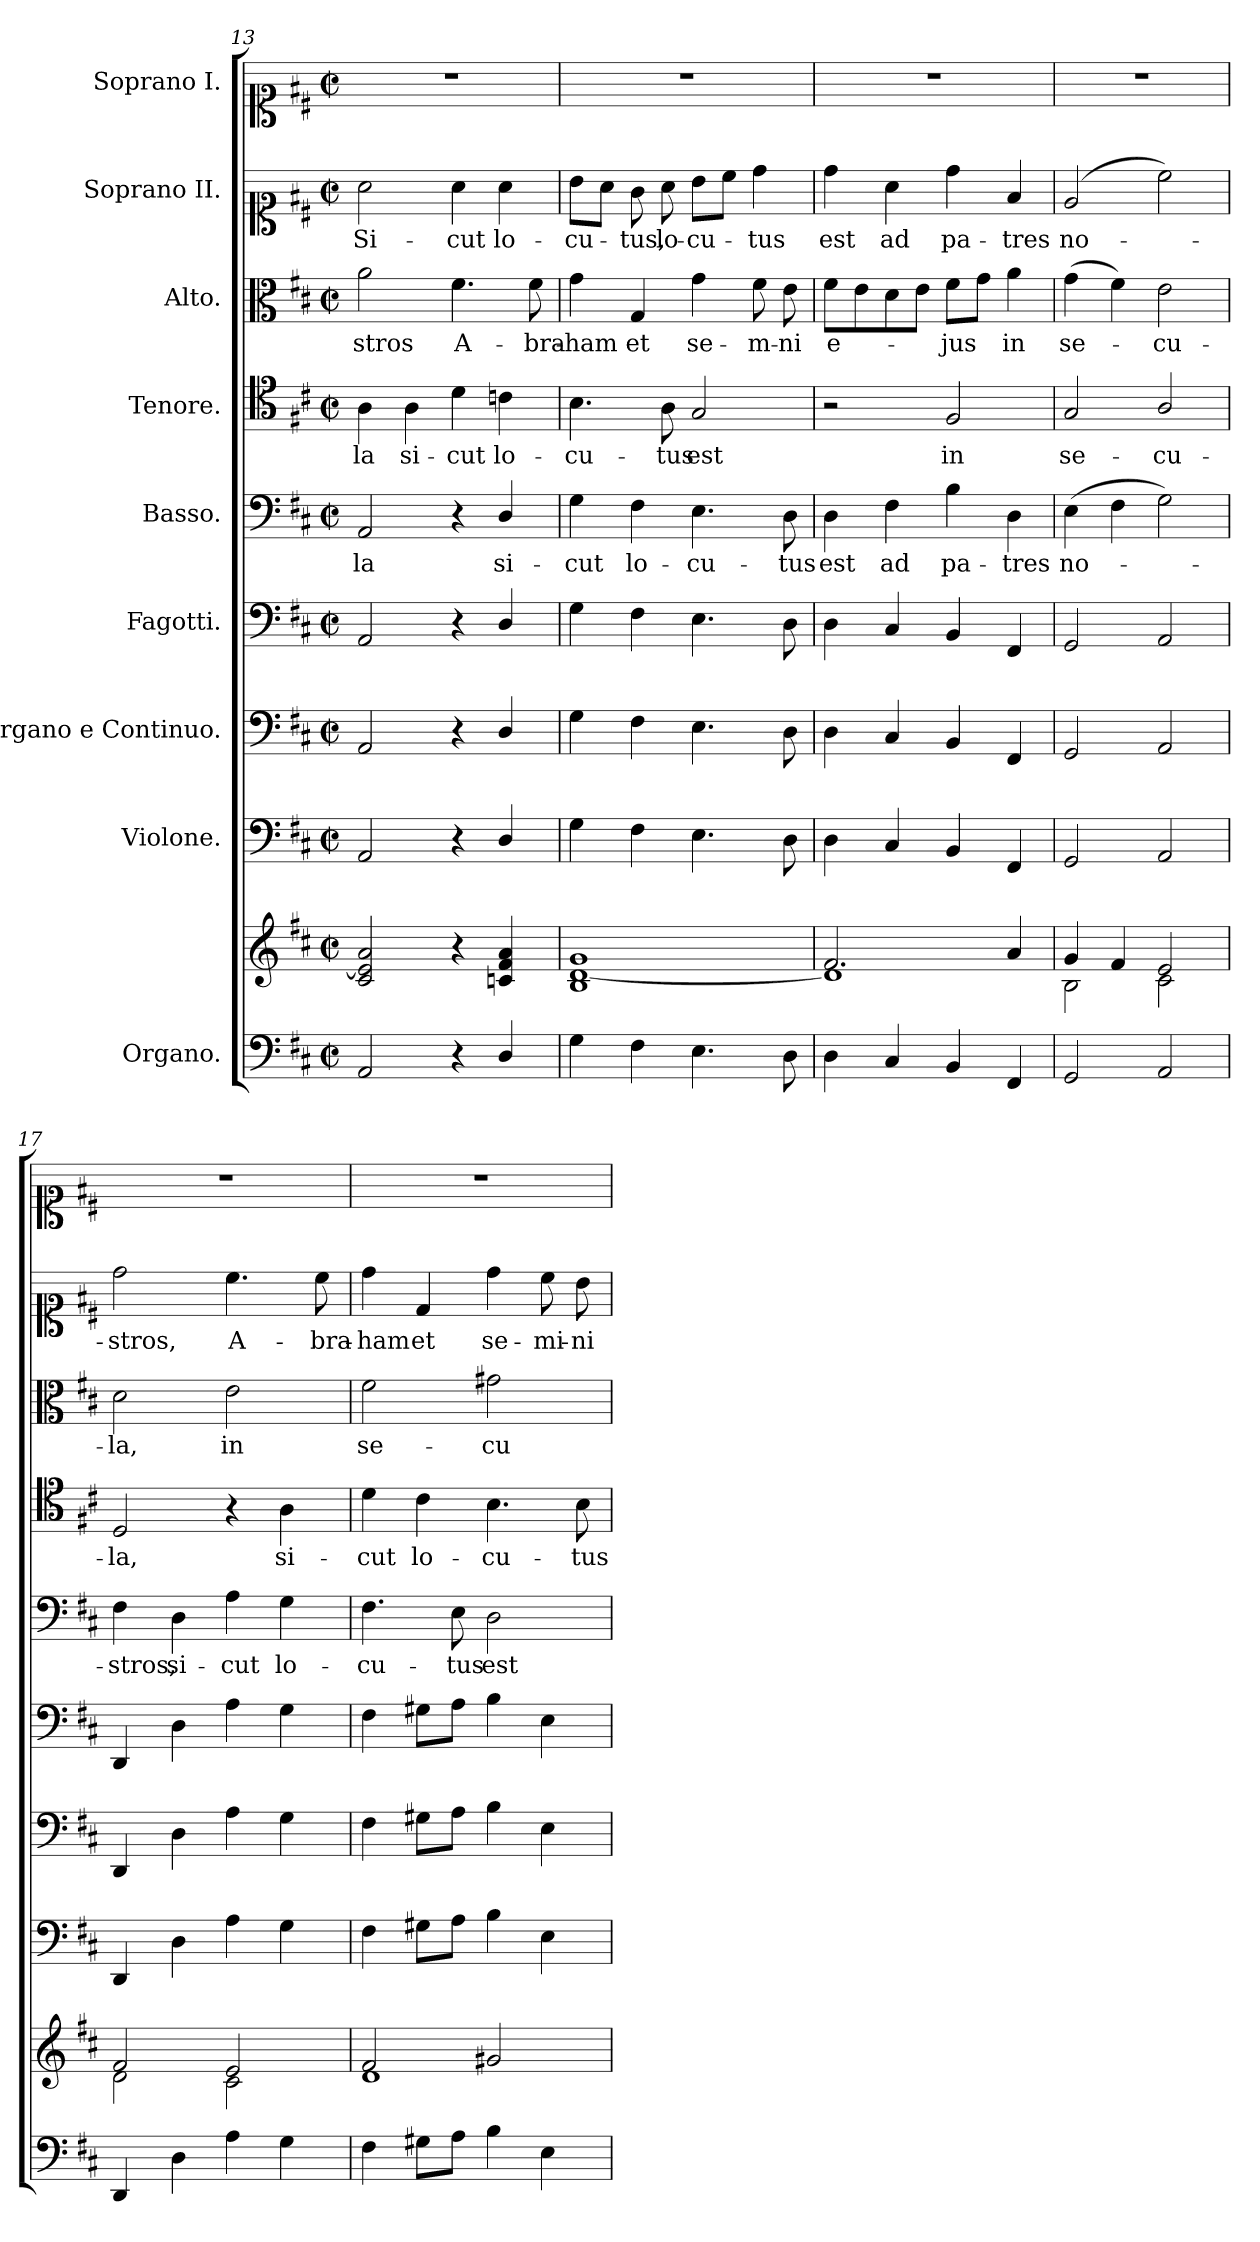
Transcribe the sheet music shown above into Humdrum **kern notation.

**kern	**kern	**kern	**kern	**kern	**kern	**text	**kern	**text	**kern	**text	**kern	**text	**dynam	**kern
*part9	*part9	*part8	*part7	*part6	*part5	*part5	*part4	*part4	*part3	*part3	*part2	*part2	*part2	*part1
*staff10	*staff9	*staff8	*staff7	*staff6	*staff5	*staff5	*staff4	*staff4	*staff3	*staff3	*staff2	*staff2	*staff2	*staff1
*I"Organo.	*	*I"Violone.	*I"Organo e Continuo.	*I"Fagotti.	*I"Basso.	*	*I"Tenore.	*	*I"Alto.	*	*I"Soprano II.	*	*	*I"Soprano I.
*clefF4	*clefG2	*clefF4	*clefF4	*clefF4	*clefF4	*	*clefC4	*	*clefC3	*	*clefC1	*	*	*clefC1
*	*	*ITrd7c12	*	*	*	*	*	*	*	*	*	*	*	*
*k[f#c#]	*k[f#c#]	*k[f#c#]	*k[f#c#]	*k[f#c#]	*k[f#c#]	*	*k[f#c#]	*	*k[f#c#]	*	*k[f#c#]	*	*	*k[f#c#]
*M2/2	*M2/2	*M2/2	*M2/2	*M2/2	*M2/2	*	*M2/2	*	*M2/2	*	*M2/2	*	*	*M2/2
*met(c|)	*met(c|)	*met(c|)	*met(c|)	*met(c|)	*met(c|)	*	*met(c|)	*	*met(c|)	*	*met(c|)	*	*	*met(c|)
=13	=13	=13	=13	=13	=13	=13	=13	=13	=13	=13	=13	=13	=13	=13
!	!	!	!	!	!	!LO:LY:b	!	!LO:LY:b	!	!LO:LY:b	!	!LO:LY:b	!LO:DY:a	!
2AA/	2c#/ 2e/] 2a/	2AAA/	2AA/	2AA/	2AA/	-la	4A\	-la	2a\	stros	2a\	Si-	other-dynamics	1r
!	!	!	!	!	!	!	!	!LO:LY:b	!	!	!	!	!	!
.	.	.	.	.	.	.	4A\	si-	.	.	.	.	.	.
!	!	!	!	!	!	!	!	!LO:LY:b	!	!LO:LY:b	!	!LO:LY:b	!	!
4r	4r	4r	4r	4r	4r	.	4d\	-cut	4.f#\	A-	4a\	-cut	.	.
!	!	!	!	!	!	!LO:LY:b	!	!LO:LY:b	!	!	!	!LO:LY:b	!	!
4D/	4cn/ 4f#/ 4a/	4DD/	4D/	4D/	4D/	si-	4cn\	lo-	.	.	4a\	lo-	.	.
!	!	!	!	!	!	!	!	!	!	!LO:LY:b	!	!	!	!
.	.	.	.	.	.	.	.	.	8f#\	-bra-	.	.	.	.
=14	=14	=14	=14	=14	=14	=14	=14	=14	=14	=14	=14	=14	=14	=14
!	!	!	!	!	!	!LO:LY:b	!	!LO:LY:b	!	!LO:LY:b	!	!LO:LY:b	!	!
4G\	1B [1d 1g	4GG\	4G\	4G\	4G\	-cut	4.B\	-cu-	4g\	-ham	8b\L	-cu-	.	1r
.	.	.	.	.	.	.	.	.	.	.	8a\J	.	.	.
!	!	!	!	!	!	!LO:LY:b	!	!	!	!LO:LY:b	!	!LO:LY:b	!	!
4F#\	.	4FF#\	4F#\	4F#\	4F#\	lo-	.	.	4G/	et	8g\	-tus,	.	.
!	!	!	!	!	!	!	!	!LO:LY:b	!	!	!	!LO:LY:b	!	!
.	.	.	.	.	.	.	8A\	-tus	.	.	8a\	lo-	.	.
!	!	!	!	!	!	!LO:LY:b	!	!LO:LY:b	!	!LO:LY:b	!	!LO:LY:b	!	!
4.E\	.	4.EE\	4.E\	4.E\	4.E\	-cu-	2G/	est	4g\	se-	8b\L	-cu-	.	.
.	.	.	.	.	.	.	.	.	.	.	8cc#\J	.	.	.
!	!	!	!	!	!	!	!	!	!	!LO:LY:b	!	!LO:LY:b	!	!
.	.	.	.	.	.	.	.	.	8f#\	-m-	4dd\	-tus	.	.
!	!	!	!	!	!	!LO:LY:b	!	!	!	!LO:LY:b	!	!	!	!
8D\	.	8DD\	8D\	8D\	8D\	-tus	.	.	8e\	-ni	.	.	.	.
=15	=15	=15	=15	=15	=15	=15	=15	=15	=15	=15	=15	=15	=15	=15
*	*^	*	*	*	*	*	*	*	*	*	*	*	*	*
!	!	!	!	!	!	!	!LO:LY:b	!	!	!	!LO:LY:b	!	!LO:LY:b	!	!
4D\	2.f#/	1d]	4DD\	4D\	4D\	4D\	est	2r	.	8f#\L	e-	4dd\	est	.	1r
.	.	.	.	.	.	.	.	.	.	8e\	.	.	.	.	.
!	!	!	!	!	!	!	!LO:LY:b	!	!	!	!	!	!LO:LY:b	!	!
4C#/	.	.	4CC#/	4C#/	4C#/	4F#\	ad	.	.	8d\	.	4a\	ad	.	.
.	.	.	.	.	.	.	.	.	.	8e\J	.	.	.	.	.
!	!	!	!	!	!	!	!LO:LY:b	!	!LO:LY:b	!	!LO:LY:b	!	!LO:LY:b	!	!
4BB/	.	.	4BBB/	4BB/	4BB/	4B\	pa-	2F#/	in	8f#\L	-jus	4dd\	pa-	.	.
.	.	.	.	.	.	.	.	.	.	8g\J	.	.	.	.	.
!	!	!	!	!	!	!	!LO:LY:b	!	!	!	!LO:LY:b	!	!LO:LY:b	!	!
4FF#/	4a/	.	4FFF#/	4FF#/	4FF#/	4D\	-tres	.	.	4a\	in	4f#/	-tres	.	.
=16	=16	=16	=16	=16	=16	=16	=16	=16	=16	=16	=16	=16	=16	=16	=16
!	!	!	!	!	!	!	!LO:LY:b	!	!LO:LY:b	!	!LO:LY:b	!	!LO:LY:b	!	!
2GG/	4g/	2B\	2GGG/	2GG/	2GG/	(4E\	no-	2G/	se-	(4g\	se-	(2e/	no-	.	1r
.	4f#/	.	.	.	.	4F#\	.	.	.	4f#\)	.	.	.	.	.
!	!	!	!	!	!	!	!	!	!LO:LY:b	!	!LO:LY:b	!	!	!	!
2AA/	2e/	2c#\	2AAA/	2AA/	2AA/	2G\)	.	2A/	-cu-	2e\	-cu-	2cc#\)	.	.	.
=17	=17	=17	=17	=17	=17	=17	=17	=17	=17	=17	=17	=17	=17	=17	=17
!	!	!	!	!	!	!	!LO:LY:b	!	!LO:LY:b	!	!LO:LY:b	!	!LO:LY:b	!	!
4DD/	2f#/	2d\	4DDD/	4DD/	4DD/	4F#\	-stros,	2D/	-la,	2d\	-la,	2dd\	-stros,	.	1r
!	!	!	!	!	!	!	!LO:LY:b	!	!	!	!	!	!	!	!
4D\	.	.	4DD\	4D\	4D\	4D\	si-	.	.	.	.	.	.	.	.
!	!	!	!	!	!	!	!LO:LY:b	!	!	!	!LO:LY:b	!	!LO:LY:b	!	!
4A\	2e/	2c#\	4AA\	4A\	4A\	4A\	-cut	4r	.	2e\	in	4.cc#\	A-	.	.
!	!	!	!	!	!	!	!LO:LY:b	!	!LO:LY:b	!	!	!	!	!	!
4G\	.	.	4GG\	4G\	4G\	4G\	lo-	4A\	si-	.	.	.	.	.	.
!	!	!	!	!	!	!	!	!	!	!	!	!	!LO:LY:b	!	!
.	.	.	.	.	.	.	.	.	.	.	.	8cc#\	-bra-	.	.
!!LO:PB:g=z
=18	=18	=18	=18	=18	=18	=18	=18	=18	=18	=18	=18	=18	=18	=18	=18
!	!	!	!	!	!	!	!LO:LY:b	!	!LO:LY:b	!	!LO:LY:b	!	!LO:LY:b	!	!
4F#\	2f#/	1d	4FF#\	4F#\	4F#\	4.F#\	-cu-	4d\	-cut	2f#\	se-	4dd\	-ham	.	1r
!	!	!	!	!	!	!	!	!	!LO:LY:b	!	!	!	!LO:LY:b	!	!
8G#X\L	.	.	8GG#X\L	8G#X\L	8G#X\L	.	.	4c#\	lo-	.	.	4d/	et	.	.
!	!	!	!	!	!	!	!LO:LY:b	!	!	!	!	!	!	!	!
8A\J	.	.	8AA\J	8A\J	8A\J	8E\	-tus	.	.	.	.	.	.	.	.
!	!	!	!	!	!	!	!LO:LY:b	!	!LO:LY:b	!	!LO:LY:b	!	!LO:LY:b	!	!
4B\	2g#X/	.	4BB\	4B\	4B\	2D\	est	4.B\	-cu-	2g#X\	-cu-	4dd\	se-	.	.
!	!	!	!	!	!	!	!	!	!	!	!	!	!LO:LY:b	!	!
4E\	.	.	4EE\	4E\	4E\	.	.	.	.	.	.	8cc#\	-mi-	.	.
!	!	!	!	!	!	!	!	!	!LO:LY:b	!	!	!	!LO:LY:b	!	!
.	.	.	.	.	.	.	.	8B\	-tus	.	.	8b\	-ni	.	.
*	*v	*v	*	*	*	*	*	*	*	*	*	*	*	*	*
=	=	=	=	=	=	=	=	=	=	=	=	=	=	=
*-	*-	*-	*-	*-	*-	*-	*-	*-	*-	*-	*-	*-	*-	*-
